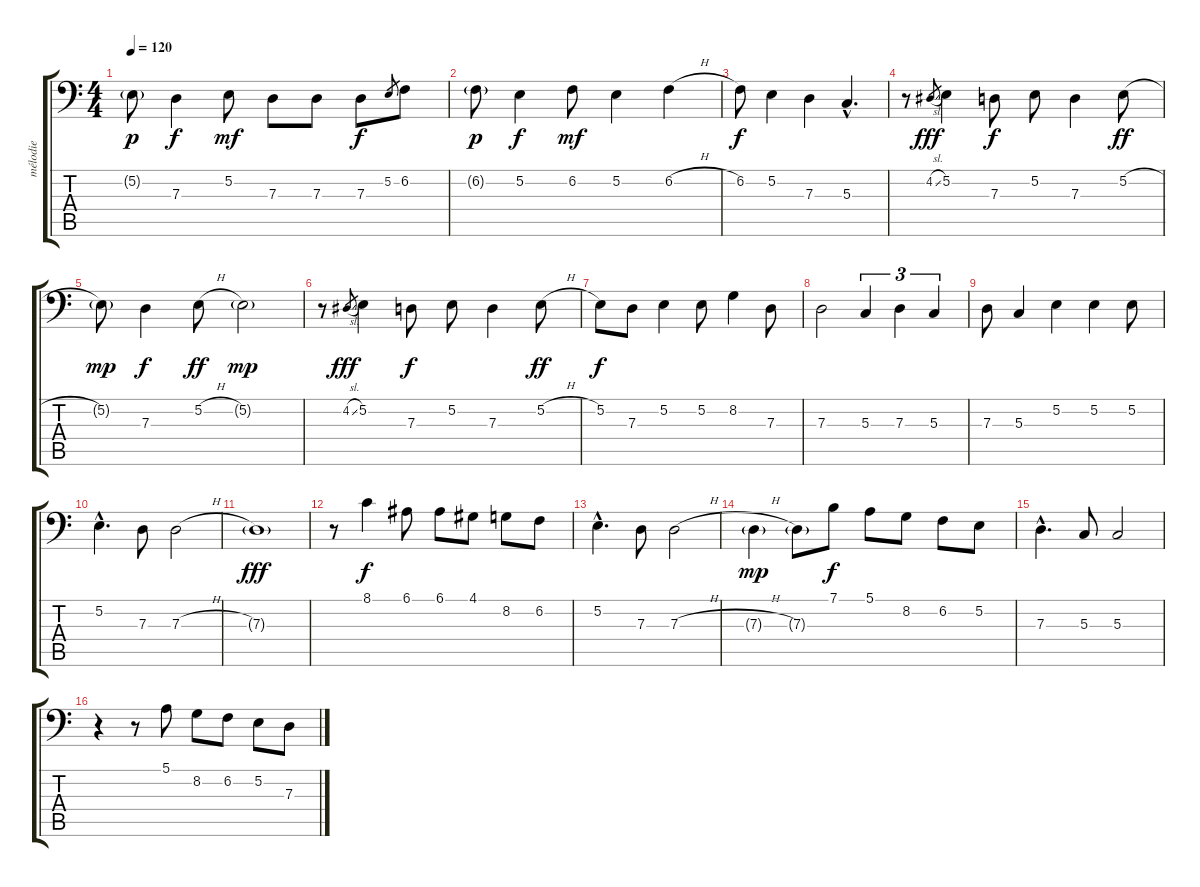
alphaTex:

\track ("mélodie" "mélodie") {instrument ocarina}
\staff {score tabs}
\tuning (E3 B2 G2 D2 A1 E1) {hide}
\ts (4 4)
\tempo 120
\clef f4
\ks c
5.2{g}.8{dy p} 7.3.4{dy f} 5.2.8{dy mf} 7.3.8 7.3.8 7.3.8{dy f} 5.2.8{gr} 6.2.8 |
6.2{g}.8{dy p} 5.2.4{dy f} 6.2.8{dy mf} 5.2.4 6.2{h}.4 |
6.2.8{dy f} 5.2.4 7.3.4 5.3{hac}.4{d} |
r.8 4.2{sl}.8{gr dy fff} 5.2.4 7.3.8{dy f} 5.2.8 7.3.4 5.2{h}.8{dy ff} |
5.2{g}.8{dy mp} 7.3.4{dy f} 5.2{h}.8{dy ff} 5.2{g}.2{dy mp} |
r.8 4.2{sl}.8{gr dy fff} 5.2.4 7.3.8{dy f} 5.2.8 7.3.4 5.2{h}.8{dy ff} |
5.2.8{dy f} 7.3.8 5.2.4 5.2.8 8.2.4 7.3.8 |
7.3.2 5.3.4{tu (3 2)} 7.3.4{tu (3 2)} 5.3.4{tu (3 2)} |
7.3.8 5.3.4 5.2.4 5.2.4 5.2.8 |
5.2{hac}.4{d} 7.3.8 7.3{h}.2 |
7.3{g}.1{dy fff} |
r.8 8.1.4{dy f} 6.1.8 6.1.8 4.1.8 8.2.8 6.2.8 |
5.2{hac}.4{d} 7.3.8 7.3{h}.2 |
7.3{h g}.4{dy mp} 7.3{g}.8 7.1.8{dy f} 5.1.8 8.2.8 6.2.8 5.2.8 |
7.3{hac}.4{d} 5.3.8 5.3.2 |
r.4 r.8 5.1.8 8.2.8 6.2.8 5.2.8 7.3.8
